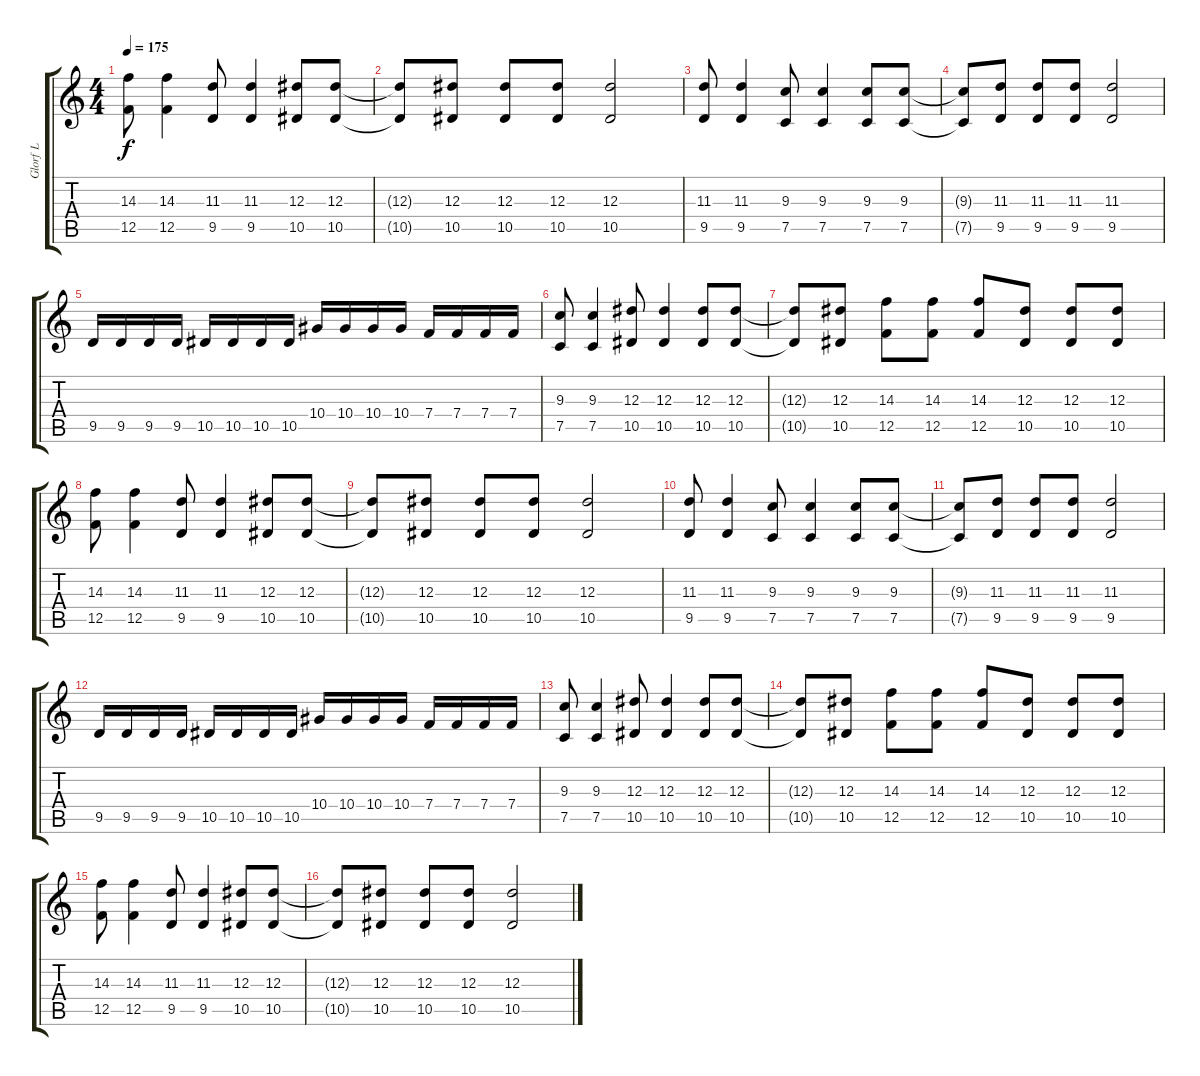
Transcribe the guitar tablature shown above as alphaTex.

\track ("Glorf L" "Glorf L") {instrument distortionguitar}
\staff {score tabs}
\tuning (C4 G3 Eb3 Bb2 F2 C2) {hide}
\ts (4 4)
\tempo 175
\clef g2
\ks c
(14.3 12.5).8{dy f} (14.3 12.5).4 (11.3 9.5).8 (11.3 9.5).4 (12.3 10.5).8 (12.3 10.5).8 |
(12.3{t} 10.5{t}).8 (12.3 10.5).8 (12.3 10.5).8 (12.3 10.5).8 (12.3 10.5).2 |
(11.3 9.5).8 (11.3 9.5).4 (9.3 7.5).8 (9.3 7.5).4 (9.3 7.5).8 (9.3 7.5).8 |
(9.3{t} 7.5{t}).8 (11.3 9.5).8 (11.3 9.5).8 (11.3 9.5).8 (11.3 9.5).2 |
9.5.16 9.5.16 9.5.16 9.5.16 10.5.16 10.5.16 10.5.16 10.5.16 10.4.16 10.4.16 10.4.16 10.4.16 7.4.16 7.4.16 7.4.16 7.4.16 |
(9.3 7.5).8 (9.3 7.5).4 (12.3 10.5).8 (12.3 10.5).4 (12.3 10.5).8 (12.3 10.5).8 |
(12.3{t} 10.5{t}).8 (12.3 10.5).8 (14.3 12.5).8 (14.3 12.5).8 (14.3 12.5).8 (12.3 10.5).8 (12.3 10.5).8 (12.3 10.5).8 |
(14.3 12.5).8 (14.3 12.5).4 (11.3 9.5).8 (11.3 9.5).4 (12.3 10.5).8 (12.3 10.5).8 |
(12.3{t} 10.5{t}).8 (12.3 10.5).8 (12.3 10.5).8 (12.3 10.5).8 (12.3 10.5).2 |
(11.3 9.5).8 (11.3 9.5).4 (9.3 7.5).8 (9.3 7.5).4 (9.3 7.5).8 (9.3 7.5).8 |
(9.3{t} 7.5{t}).8 (11.3 9.5).8 (11.3 9.5).8 (11.3 9.5).8 (11.3 9.5).2 |
9.5.16 9.5.16 9.5.16 9.5.16 10.5.16 10.5.16 10.5.16 10.5.16 10.4.16 10.4.16 10.4.16 10.4.16 7.4.16 7.4.16 7.4.16 7.4.16 |
(9.3 7.5).8 (9.3 7.5).4 (12.3 10.5).8 (12.3 10.5).4 (12.3 10.5).8 (12.3 10.5).8 |
(12.3{t} 10.5{t}).8 (12.3 10.5).8 (14.3 12.5).8 (14.3 12.5).8 (14.3 12.5).8 (12.3 10.5).8 (12.3 10.5).8 (12.3 10.5).8 |
(14.3 12.5).8 (14.3 12.5).4 (11.3 9.5).8 (11.3 9.5).4 (12.3 10.5).8 (12.3 10.5).8 |
(12.3{t} 10.5{t}).8 (12.3 10.5).8 (12.3 10.5).8 (12.3 10.5).8 (12.3 10.5).2
